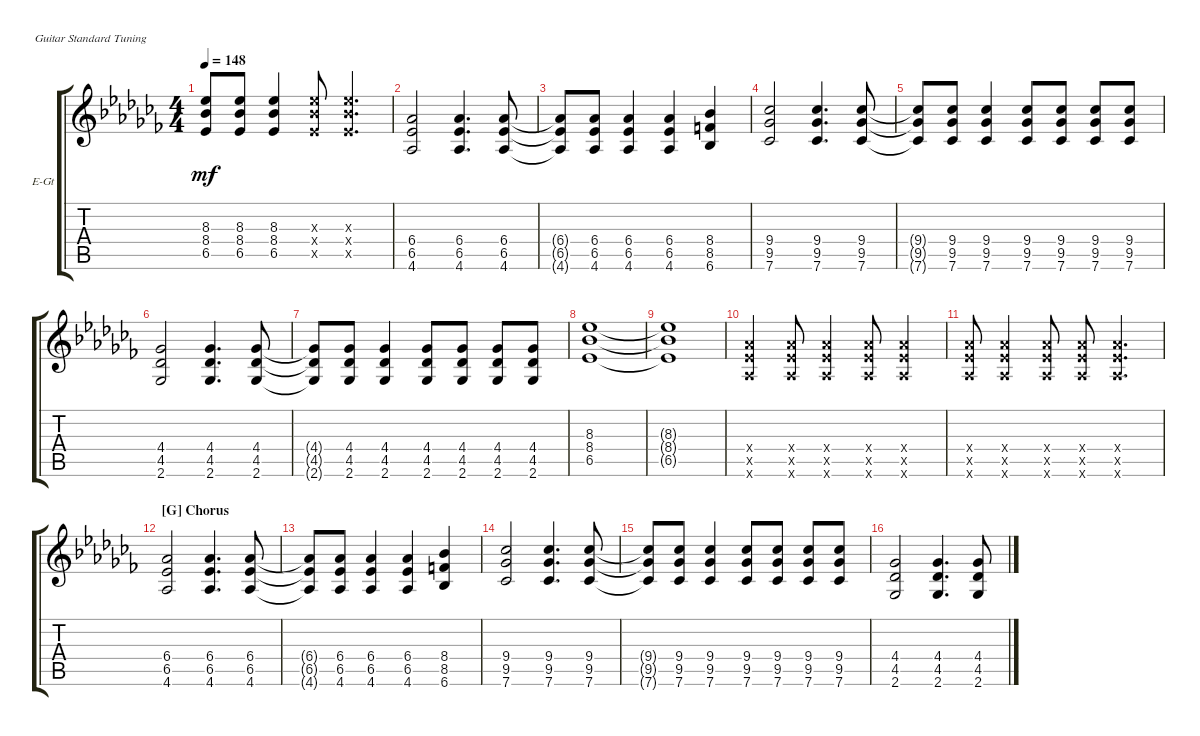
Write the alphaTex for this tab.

\defaultSystemsLayout 4
\bracketExtendMode groupsimilarinstruments
\firstSystemTrackNameOrientation horizontal
\otherSystemsTrackNameOrientation horizontal
\track ("Electric Guitar (Drive)" "E-Gt") {instrument overdrivenguitar}
\staff {score tabs}
\tuning (E4 B3 G3 D3 A2 E2)
\ts (4 4)
\tempo 148
\clef g2
\ks abminor
(6.5{t} 8.4{t} 8.3{t}).8{dy mf} (6.5 8.4 8.3).8 (6.5 8.4 8.3).4 (6.5{x} 8.4{x} 8.3{x}).8 (6.5{x} 8.4{x} 8.3{x}).4{d} |
(4.6 6.5 6.4).2 (4.6 6.5 6.4).4{d} (4.6 6.5 6.4).8 |
(4.6{t} 6.5{t} 6.4{t}).8 (4.6 6.5 6.4).8 (4.6 6.5 6.4).4 (4.6 6.5 6.4).4 (6.6 8.5 8.4).4 |
(7.6 9.5 9.4).2 (7.6 9.5 9.4).4{d} (7.6 9.5 9.4).8 |
(9.4{t} 9.5{t} 7.6{t}).8 (9.4 9.5 7.6).8 (9.4 9.5 7.6).4 (9.4 9.5 7.6).8 (9.4 9.5 7.6).8 (9.4 9.5 7.6).8 (9.4 9.5 7.6).8 |
(2.6 4.5 4.4).2 (2.6 4.5 4.4).4{d} (2.6 4.5 4.4).8 |
(2.6{t} 4.5{t} 4.4{t}).8 (2.6 4.5 4.4).8 (2.6 4.5 4.4).4 (2.6 4.5 4.4).8 (2.6 4.5 4.4).8 (2.6 4.5 4.4).8 (2.6 4.5 4.4).8 |
(6.5 8.4 8.3).1 |
(6.5{t} 8.4{t} 8.3{t}).1 |
(4.6{x} 6.5{x} 6.4{x}).4 (4.6{x} 6.5{x} 6.4{x}).8 (4.6{x} 6.5{x} 6.4{x}).4 (4.6{x} 6.5{x} 6.4{x}).8 (4.6{x} 6.5{x} 6.4{x}).4 |
(4.6{x} 6.5{x} 6.4{x}).8 (4.6{x} 6.5{x} 6.4{x}).4 (4.6{x} 6.5{x} 6.4{x}).8 (4.6{x} 6.5{x} 6.4{x}).8 (4.6{x} 6.5{x} 6.4{x}).4{d} |
\section ("G" "Chorus")
(4.6 6.5 6.4).2 (4.6 6.5 6.4).4{d} (4.6 6.5 6.4).8 |
(4.6{t} 6.5{t} 6.4{t}).8 (4.6 6.5 6.4).8 (4.6 6.5 6.4).4 (4.6 6.5 6.4).4 (6.6 8.5 8.4).4 |
(7.6 9.5 9.4).2 (7.6 9.5 9.4).4{d} (7.6 9.5 9.4).8 |
(9.4{t} 9.5{t} 7.6{t}).8 (9.4 9.5 7.6).8 (9.4 9.5 7.6).4 (9.4 9.5 7.6).8 (9.4 9.5 7.6).8 (9.4 9.5 7.6).8 (9.4 9.5 7.6).8 |
(2.6 4.5 4.4).2 (2.6 4.5 4.4).4{d} (2.6 4.5 4.4).8
